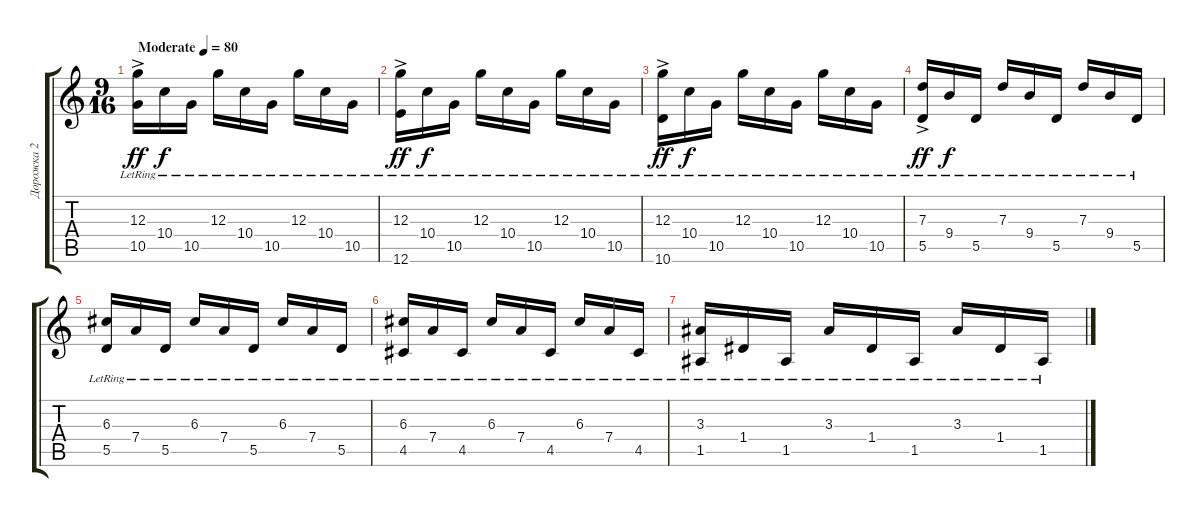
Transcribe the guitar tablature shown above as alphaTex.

\track ("Дорожка 2" "Дорожка 2") {instrument electricguitarclean}
\staff {score tabs}
\tuning (E4 B3 G3 D3 A2 E2) {hide}
\ts (9 16)
\tempo (80 "Moderate")
\clef g2
\ks c
(12.3{lr} 10.5{ac lr}).16{dy ff instrument electricguitarclean} 10.4{lr}.16{dy f} 10.5{lr}.16 12.3{lr}.16 10.4{lr}.16 10.5{lr}.16 12.3{lr}.16 10.4{lr}.16 10.5{lr}.16 |
(12.3{lr} 12.6{ac lr}).16{dy ff} 10.4{lr}.16{dy f} 10.5{lr}.16 12.3{lr}.16 10.4{lr}.16 10.5{lr}.16 12.3{lr}.16 10.4{lr}.16 10.5{lr}.16 |
(12.3{lr} 10.6{ac lr}).16{dy ff} 10.4{lr}.16{dy f} 10.5{lr}.16 12.3{lr}.16 10.4{lr}.16 10.5{lr}.16 12.3{lr}.16 10.4{lr}.16 10.5{lr}.16 |
(7.3{lr} 5.5{ac lr}).16{dy ff} 9.4{lr}.16{dy f} 5.5{lr}.16 7.3{lr}.16 9.4{lr}.16 5.5{lr}.16 7.3{lr}.16 9.4{lr}.16 5.5{lr}.16 |
(6.3{lr} 5.5{lr}).16 7.4{lr}.16 5.5{lr}.16 6.3{lr}.16 7.4{lr}.16 5.5{lr}.16 6.3{lr}.16 7.4{lr}.16 5.5{lr}.16 |
(6.3{lr} 4.5{lr}).16 7.4{lr}.16 4.5{lr}.16 6.3{lr}.16 7.4{lr}.16 4.5{lr}.16 6.3{lr}.16 7.4{lr}.16 4.5{lr}.16 |
(3.3{lr} 1.5{lr}).16 1.4{lr}.16 1.5{lr}.16 3.3{lr}.16 1.4{lr}.16 1.5{lr}.16 3.3{lr}.16 1.4{lr}.16 1.5{lr}.16
